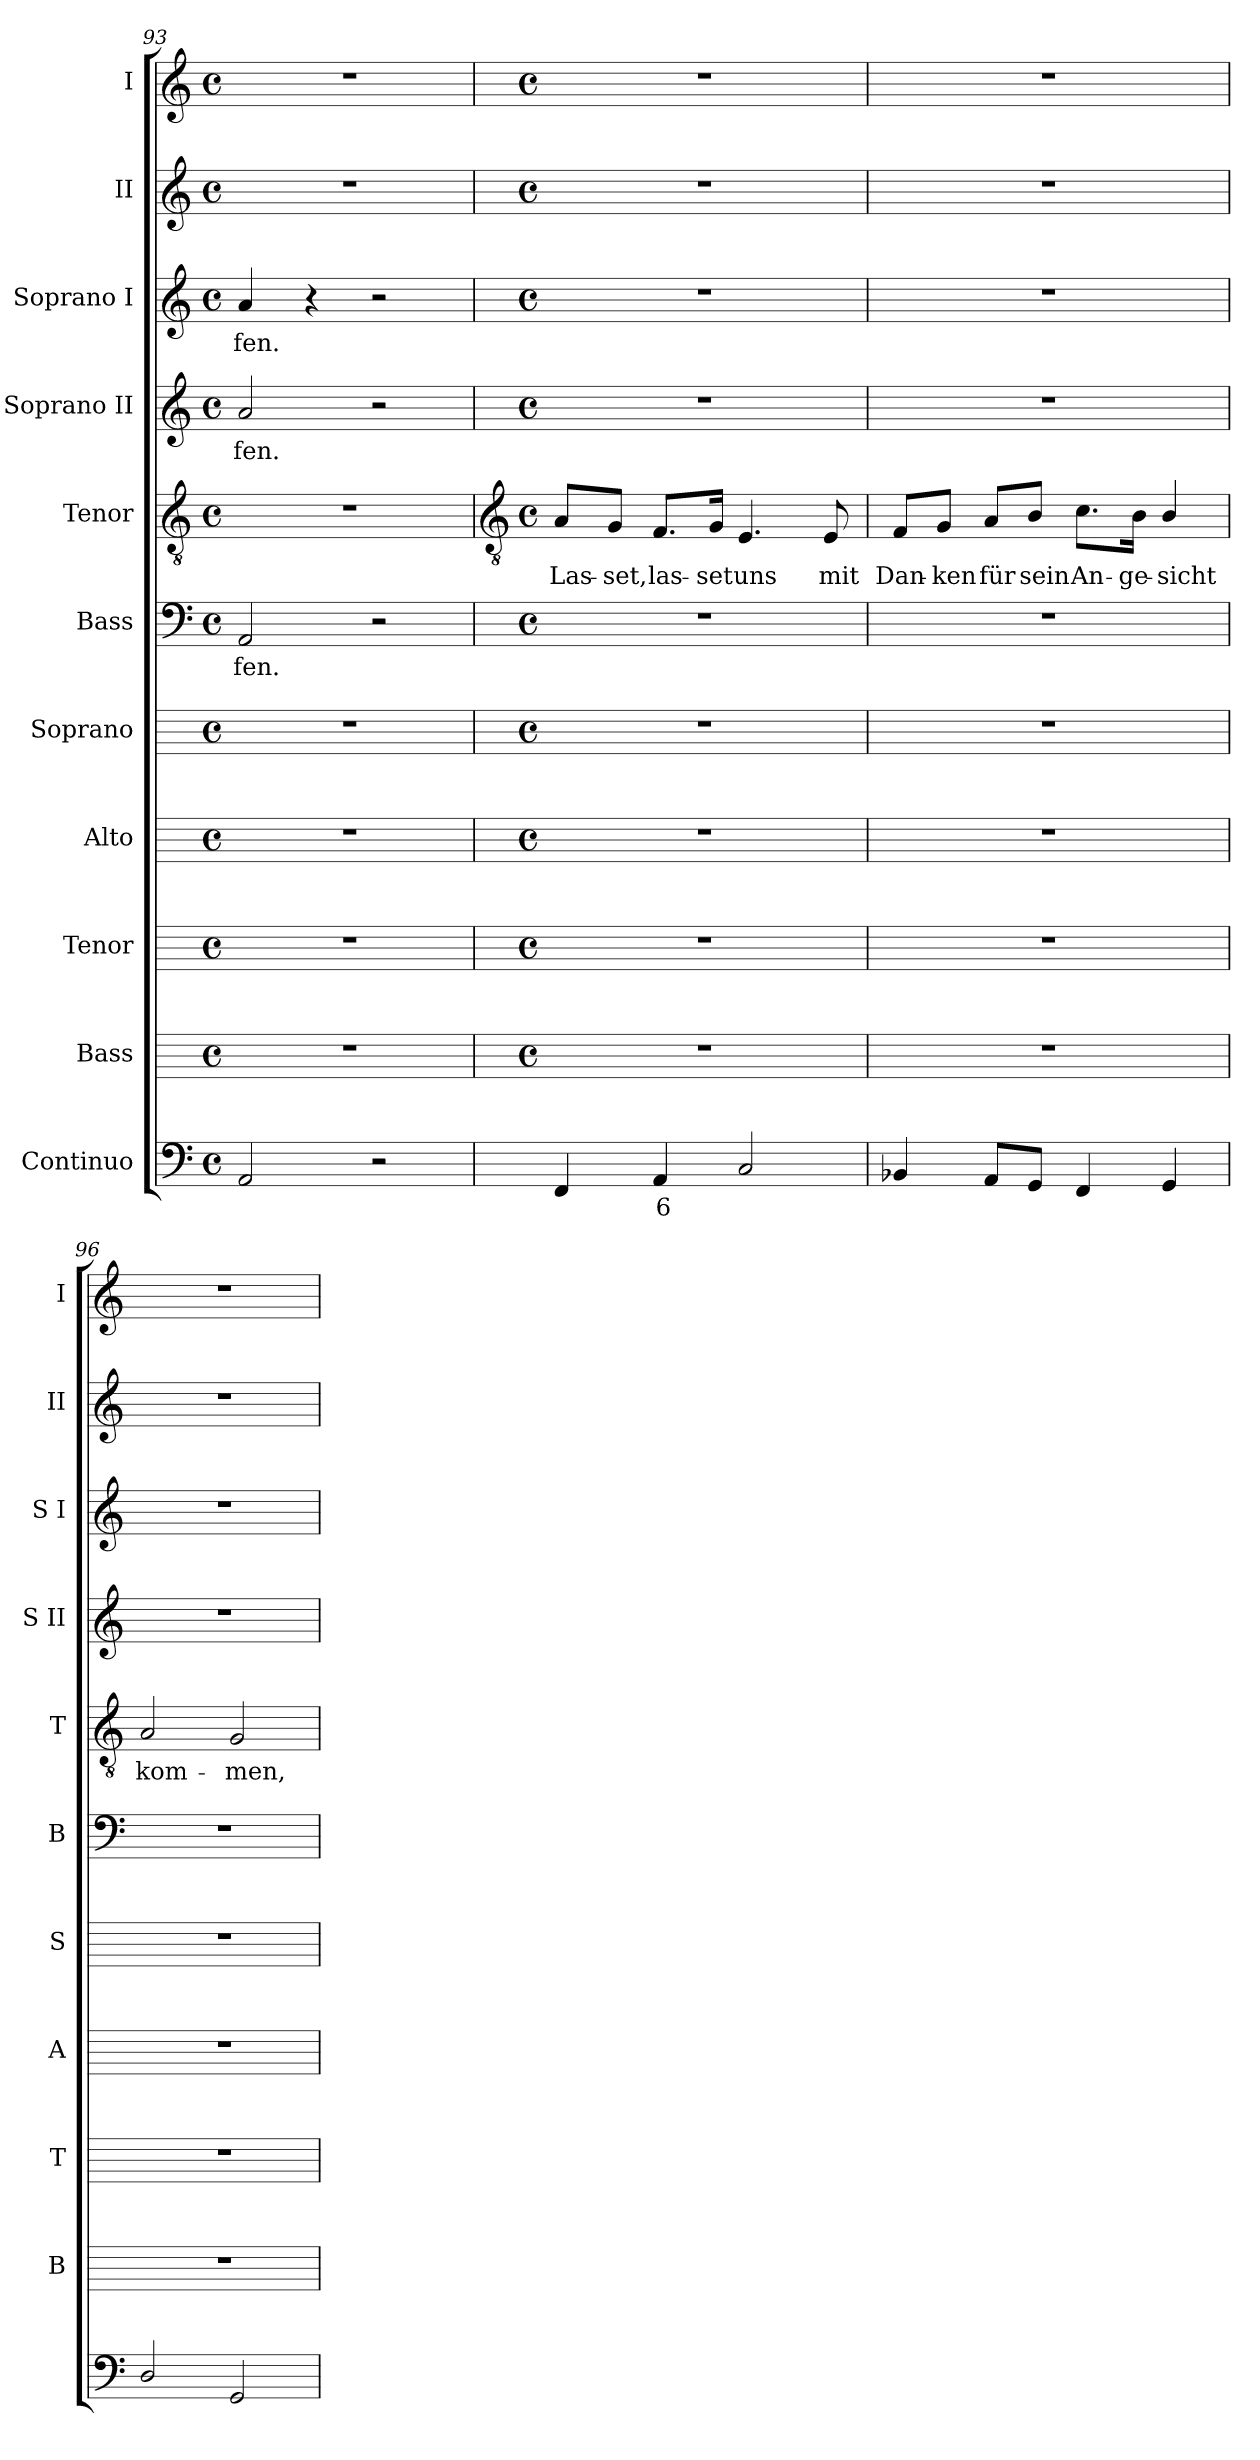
**kern	**text	**kern	**kern	**kern	**kern	**kern	**text	**kern	**text	**kern	**text	**kern	**text	**kern	**kern
*part11	*part11	*part10	*part9	*part8	*part7	*part6	*part6	*part5	*part5	*part4	*part4	*part3	*part3	*part2	*part1
*staff11	*staff11	*staff10	*staff9	*staff8	*staff7	*staff6	*staff6	*staff5	*staff5	*staff4	*staff4	*staff3	*staff3	*staff2	*staff1
*I"Continuo	*	*I"Bass	*I"Tenor	*I"Alto	*I"Soprano	*I"Bass	*	*I"Tenor	*	*I"Soprano II	*	*I"Soprano I	*	*I"II	*I"I
*	*	*I'B	*I'T	*I'A	*I'S	*I'B	*	*I'T	*	*I'S II	*	*I'S I	*	*I'II	*I'I
*clefF4	*	*	*	*	*	*clefF4	*	*clefGv2	*	*clefG2	*	*clefG2	*	*clefG2	*clefG2
*	*	*ITrd4c7	*ITrd4c7	*ITrd4c7	*ITrd4c7	*	*	*	*	*	*	*	*	*	*
*k[]	*	*	*	*	*	*k[]	*	*k[]	*	*k[]	*	*k[]	*	*k[]	*k[]
*C:	*	*	*	*	*	*C:	*	*C:	*	*C:	*	*C:	*	*C:	*C:
*M4/4	*	*M4/4	*M4/4	*M4/4	*M4/4	*M4/4	*	*M4/4	*	*M4/4	*	*M4/4	*	*M4/4	*M4/4
*met(c)	*	*met(c)	*met(c)	*met(c)	*met(c)	*met(c)	*	*met(c)	*	*met(c)	*	*met(c)	*	*met(c)	*met(c)
=93	=93	=93	=93	=93	=93	=93	=93	=93	=93	=93	=93	=93	=93	=93	=93
!	!	!	!	!	!	!	!LO:LY:b	!	!	!	!LO:LY:b	!	!LO:LY:b	!	!
2AA	.	1r	1r	1r	1r	2AA	fen.	1r	.	2a	fen.	4a	fen.	1r	1r
.	.	.	.	.	.	.	.	.	.	.	.	4r	.	.	.
2r	.	.	.	.	.	2r	.	.	.	2r	.	2r	.	.	.
!!LO:LB:g=z
=94	=94	=94	=94	=94	=94	=94	=94	=94	=94	=94	=94	=94	=94	=94	=94
*	*	*	*	*	*	*	*	*clefGv2	*	*	*	*	*	*	*
*	*	*	*	*	*	*	*	*k[]	*	*	*	*	*	*	*
*	*	*	*	*	*	*	*	*C:	*	*	*	*	*	*	*
*	*	*M4/4	*M4/4	*M4/4	*M4/4	*M4/4	*	*M4/4	*	*M4/4	*	*M4/4	*	*M4/4	*M4/4
*	*	*met(c)	*met(c)	*met(c)	*met(c)	*met(c)	*	*met(c)	*	*met(c)	*	*met(c)	*	*met(c)	*met(c)
!	!	!	!	!	!	!	!	!	!LO:LY:b	!	!	!	!	!	!
4FF	.	1r	1r	1r	1r	1r	.	8A/L	Las-	1r	.	1r	.	1r	1r
!	!	!	!	!	!	!	!	!	!LO:LY:b	!	!	!	!	!	!
.	.	.	.	.	.	.	.	8G/J	-set,	.	.	.	.	.	.
!	!LO:LY:b	!	!	!	!	!	!	!	!LO:LY:b	!	!	!	!	!	!
4AA	6	.	.	.	.	.	.	8.F/L	las-	.	.	.	.	.	.
!	!	!	!	!	!	!	!	!	!LO:LY:b	!	!	!	!	!	!
.	.	.	.	.	.	.	.	16G/Jk	-set	.	.	.	.	.	.
!	!	!	!	!	!	!	!	!	!LO:LY:b	!	!	!	!	!	!
2C	.	.	.	.	.	.	.	4.E	uns	.	.	.	.	.	.
!	!	!	!	!	!	!	!	!	!LO:LY:b	!	!	!	!	!	!
.	.	.	.	.	.	.	.	8E	mit	.	.	.	.	.	.
=95	=95	=95	=95	=95	=95	=95	=95	=95	=95	=95	=95	=95	=95	=95	=95
!	!	!	!	!	!	!	!	!	!LO:LY:b	!	!	!	!	!	!
4BB-X	.	1r	1r	1r	1r	1r	.	8F/L	Dan-	1r	.	1r	.	1r	1r
!	!	!	!	!	!	!	!	!	!LO:LY:b	!	!	!	!	!	!
.	.	.	.	.	.	.	.	8G/J	-ken	.	.	.	.	.	.
!	!	!	!	!	!	!	!	!	!LO:LY:b	!	!	!	!	!	!
8AAL	.	.	.	.	.	.	.	8A/L	für	.	.	.	.	.	.
!	!	!	!	!	!	!	!	!	!LO:LY:b	!	!	!	!	!	!
8GGJ	.	.	.	.	.	.	.	8B/J	sein	.	.	.	.	.	.
!	!	!	!	!	!	!	!	!	!LO:LY:b	!	!	!	!	!	!
4FF	.	.	.	.	.	.	.	8.c\L	An-	.	.	.	.	.	.
!	!	!	!	!	!	!	!	!	!LO:LY:b	!	!	!	!	!	!
.	.	.	.	.	.	.	.	16B\Jk	-ge-	.	.	.	.	.	.
!	!	!	!	!	!	!	!	!	!LO:LY:b	!	!	!	!	!	!
4GG	.	.	.	.	.	.	.	4B/	-sicht	.	.	.	.	.	.
=96	=96	=96	=96	=96	=96	=96	=96	=96	=96	=96	=96	=96	=96	=96	=96
!	!	!	!	!	!	!	!	!	!LO:LY:b	!	!	!	!	!	!
2D/	.	1r	1r	1r	1r	1r	.	2A	kom-	1r	.	1r	.	1r	1r
!	!	!	!	!	!	!	!	!	!LO:LY:b	!	!	!	!	!	!
2GG	.	.	.	.	.	.	.	2G	-men,	.	.	.	.	.	.
=	=	=	=	=	=	=	=	=	=	=	=	=	=	=	=
*-	*-	*-	*-	*-	*-	*-	*-	*-	*-	*-	*-	*-	*-	*-	*-
